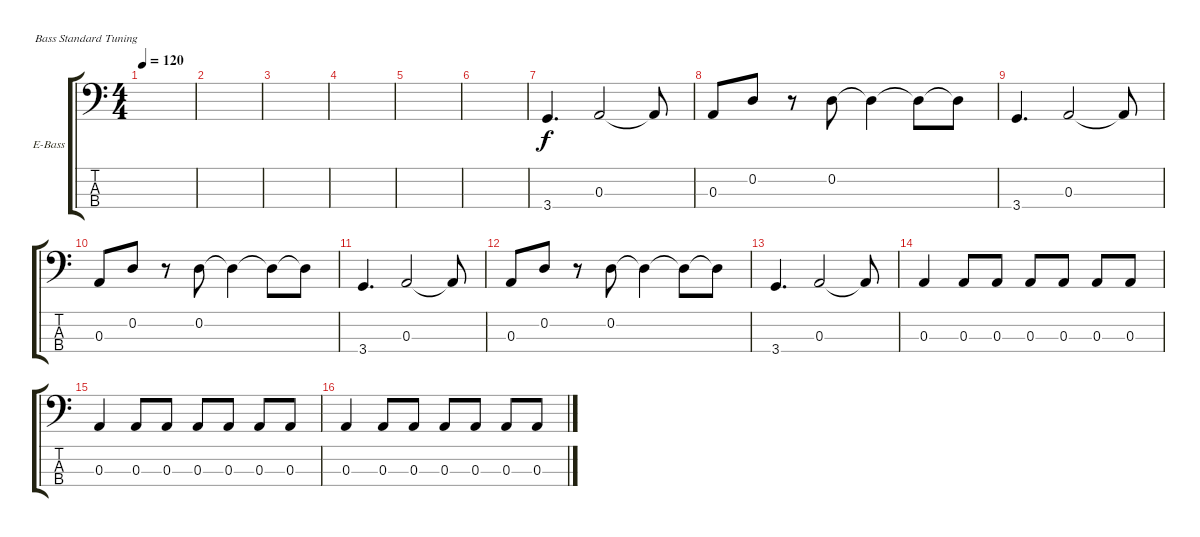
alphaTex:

\defaultSystemsLayout 4
\bracketExtendMode groupsimilarinstruments
\firstSystemTrackNameOrientation horizontal
\otherSystemsTrackNameOrientation horizontal
\track ("Electric Bass" "E-Bass") {instrument electricbassfinger}
\staff {score tabs}
\tuning (G2 D2 A1 E1)
\ts (4 4)
\tempo 120
\clef f4
\ks c
|
|
|
|
|
|
3.4.4{d} 0.3.2 0.3{t}.8 |
0.3.8 0.2.8 r.8 0.2.8 0.2{t}.4 0.2{t}.8 0.2{t}.8 |
3.4.4{d} 0.3.2 0.3{t}.8 |
0.3.8 0.2.8 r.8 0.2.8 0.2{t}.4 0.2{t}.8 0.2{t}.8 |
3.4.4{d} 0.3.2 0.3{t}.8 |
0.3.8 0.2.8 r.8 0.2.8 0.2{t}.4 0.2{t}.8 0.2{t}.8 |
3.4.4{d} 0.3.2 0.3{t}.8 |
0.3.4 0.3.8 0.3.8 0.3.8 0.3.8 0.3.8 0.3.8 |
0.3.4 0.3.8 0.3.8 0.3.8 0.3.8 0.3.8 0.3.8 |
0.3.4 0.3.8 0.3.8 0.3.8 0.3.8 0.3.8 0.3.8
